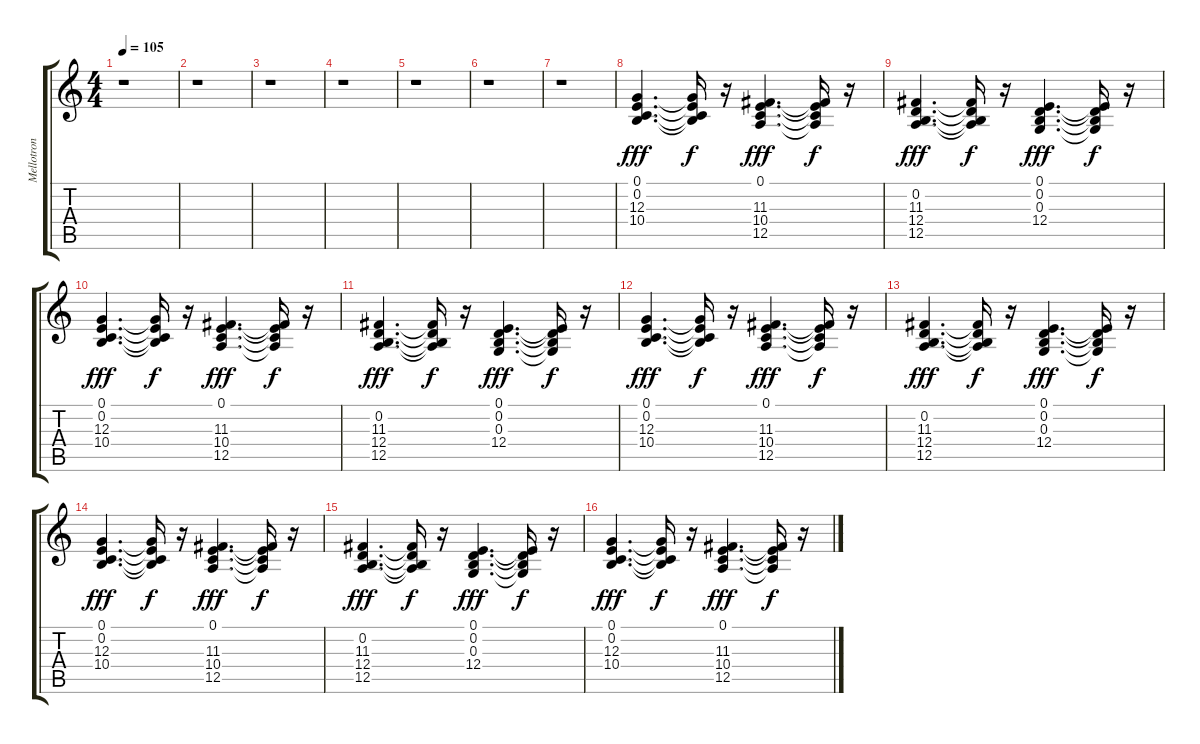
\track ("Mellotron (strings)" "Mellotron ") {instrument stringensemble1}
\staff {score tabs}
\tuning (E4 B3 G3 D3 A2 E2) {hide}
\ts (4 4)
\tempo 105
\clef g2
\ks c
r.1{dy f} |
r.1 |
r.1 |
r.1 |
r.1 |
r.1 |
r.1 |
(0.1 0.2 12.3 10.4).4{d dy fff volume 8} (0.1{t} 0.2{t} 12.3{t} 10.4{t}).16{dy f} r.16 (0.1 11.3 10.4 12.5).4{d dy fff} (0.1{t} 11.3{t} 10.4{t} 12.5{t}).16{dy f} r.16 |
(0.2 11.3 12.4 12.5).4{d dy fff} (0.2{t} 11.3{t} 12.4{t} 12.5{t}).16{dy f} r.16 (0.1 0.2 0.3 12.4).4{d dy fff} (0.1{t} 0.2{t} 0.3{t} 12.4{t}).16{dy f} r.16 |
(0.1 0.2 12.3 10.4).4{d dy fff} (0.1{t} 0.2{t} 12.3{t} 10.4{t}).16{dy f} r.16 (0.1 11.3 10.4 12.5).4{d dy fff} (0.1{t} 11.3{t} 10.4{t} 12.5{t}).16{dy f} r.16 |
(0.2 11.3 12.4 12.5).4{d dy fff} (0.2{t} 11.3{t} 12.4{t} 12.5{t}).16{dy f} r.16 (0.1 0.2 0.3 12.4).4{d dy fff} (0.1{t} 0.2{t} 0.3{t} 12.4{t}).16{dy f} r.16 |
(0.1 0.2 12.3 10.4).4{d dy fff} (0.1{t} 0.2{t} 12.3{t} 10.4{t}).16{dy f} r.16 (0.1 11.3 10.4 12.5).4{d dy fff} (0.1{t} 11.3{t} 10.4{t} 12.5{t}).16{dy f} r.16 |
(0.2 11.3 12.4 12.5).4{d dy fff} (0.2{t} 11.3{t} 12.4{t} 12.5{t}).16{dy f} r.16 (0.1 0.2 0.3 12.4).4{d dy fff} (0.1{t} 0.2{t} 0.3{t} 12.4{t}).16{dy f} r.16 |
(0.1 0.2 12.3 10.4).4{d dy fff} (0.1{t} 0.2{t} 12.3{t} 10.4{t}).16{dy f} r.16 (0.1 11.3 10.4 12.5).4{d dy fff} (0.1{t} 11.3{t} 10.4{t} 12.5{t}).16{dy f} r.16 |
(0.2 11.3 12.4 12.5).4{d dy fff} (0.2{t} 11.3{t} 12.4{t} 12.5{t}).16{dy f} r.16 (0.1 0.2 0.3 12.4).4{d dy fff} (0.1{t} 0.2{t} 0.3{t} 12.4{t}).16{dy f} r.16 |
(0.1 0.2 12.3 10.4).4{d dy fff} (0.1{t} 0.2{t} 12.3{t} 10.4{t}).16{dy f} r.16 (0.1 11.3 10.4 12.5).4{d dy fff} (0.1{t} 11.3{t} 10.4{t} 12.5{t}).16{dy f} r.16
